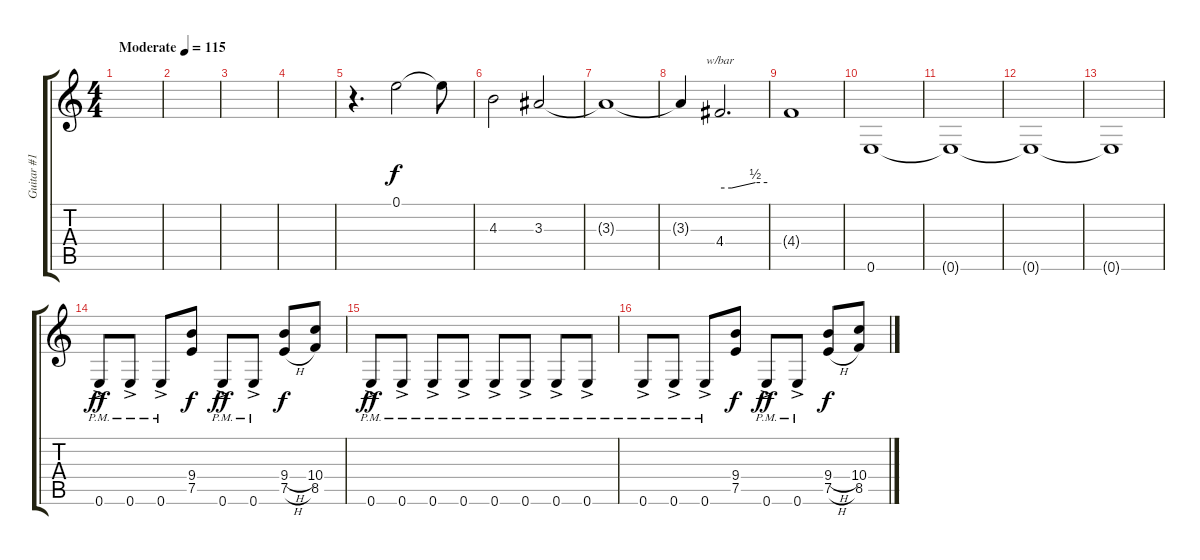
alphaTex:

\track ("Guitar #1" "Guitar #1") {instrument distortionguitar}
\staff {score tabs}
\tuning (E4 B3 G3 D3 A2 E2) {hide}
\ts (4 4)
\tempo (115 "Moderate")
\clef g2
\ks c
|
|
|
|
r.4{d} 0.1.2 0.1{t}.8 |
4.3.2 3.3.2 |
3.3{t}.1 |
3.3{t}.4 4.4.2{d tbe (custom default 0 0 15 0 45 2 60 2)} |
4.4{t}.1 |
0.6.1 |
0.6{t}.1 |
0.6{t}.1 |
0.6{t}.1 |
0.6{ac pm}.8{dy ff volume 13} 0.6{ac pm}.8 0.6{ac pm}.8 (9.4 7.5).8{dy f} 0.6{ac pm}.8{dy ff} 0.6{ac pm}.8 (9.4{h} 7.5{h}).8{dy f} (10.4 8.5).8 |
0.6{ac pm}.8{dy ff} 0.6{ac pm}.8 0.6{ac pm}.8 0.6{ac pm}.8 0.6{ac pm}.8 0.6{ac pm}.8 0.6{ac pm}.8 0.6{ac pm}.8 |
0.6{ac pm}.8 0.6{ac pm}.8 0.6{ac pm}.8 (9.4 7.5).8{dy f} 0.6{ac pm}.8{dy ff} 0.6{ac pm}.8 (9.4{h} 7.5{h}).8{dy f} (10.4 8.5).8
